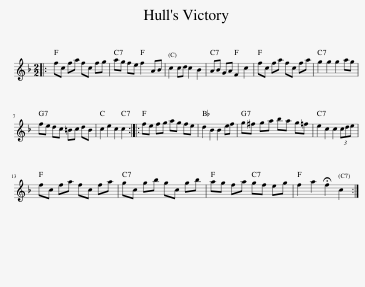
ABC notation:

X:1
L:1/8
M:2/2
I:linebreak $
K:F
V:1 treble
V:1
|: fc fa fc fg | ag fe f2 AB | c2 cd c2 B2 | AB GA F2 c2 | fc fa fc fa | %5
 g2 g2 g2 ag |$ fe dc =Bc dB | c2 e2 c2 c2 :: fe fg ag fe | d2 B2 B2 ef | %10
 g^f ga ba g=f | e2 c2 c2 (3cde |$ fc fa fc fa | gc gb gc gb | ag fa gf eg | %15
 f2 a2 !fermata!f2 c2 :| %16
